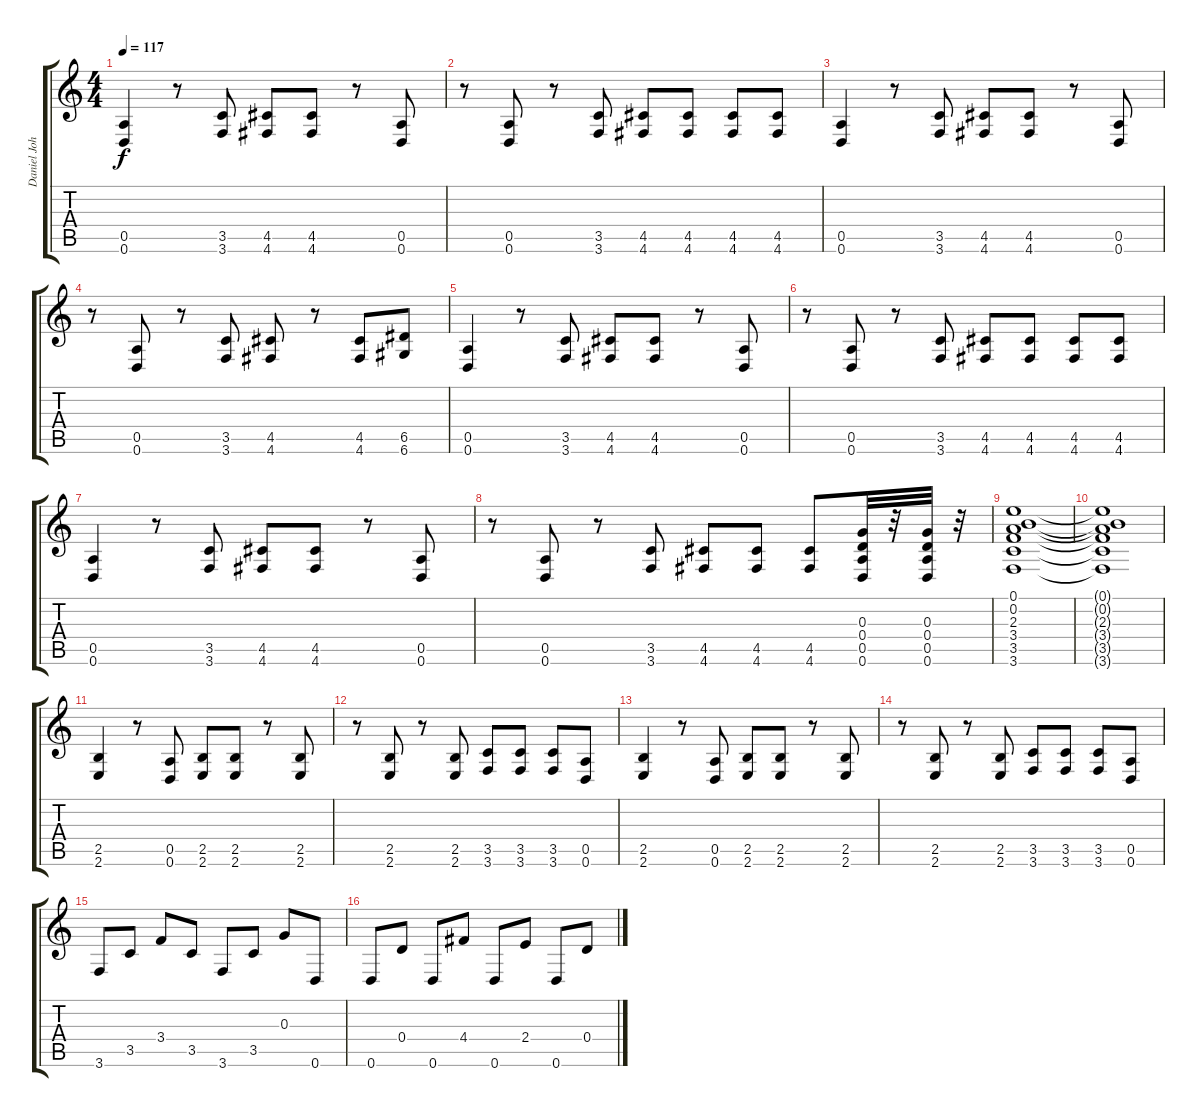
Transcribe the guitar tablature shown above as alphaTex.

\track ("Daniel Johns" "Daniel Joh") {instrument distortionguitar}
\staff {score tabs}
\tuning (E4 B3 G3 D3 A2 D2) {hide}
\ts (4 4)
\tempo 117
\clef g2
\ks c
(0.5 0.6).4{dy f} r.8 (3.5 3.6).8 (4.5 4.6).8 (4.5 4.6).8 r.8 (0.5 0.6).8 |
r.8 (0.5 0.6).8 r.8 (3.5 3.6).8 (4.5 4.6).8 (4.5 4.6).8 (4.5 4.6).8 (4.5 4.6).8 |
(0.5 0.6).4 r.8 (3.5 3.6).8 (4.5 4.6).8 (4.5 4.6).8 r.8 (0.5 0.6).8 |
r.8 (0.5 0.6).8 r.8 (3.5 3.6).8 (4.5 4.6).8 r.8 (4.5 4.6).8 (6.5 6.6).8 |
(0.5 0.6).4 r.8 (3.5 3.6).8 (4.5 4.6).8 (4.5 4.6).8 r.8 (0.5 0.6).8 |
r.8 (0.5 0.6).8 r.8 (3.5 3.6).8 (4.5 4.6).8 (4.5 4.6).8 (4.5 4.6).8 (4.5 4.6).8 |
(0.5 0.6).4 r.8 (3.5 3.6).8 (4.5 4.6).8 (4.5 4.6).8 r.8 (0.5 0.6).8 |
r.8 (0.5 0.6).8 r.8 (3.5 3.6).8 (4.5 4.6).8 (4.5 4.6).8 (4.5 4.6).8 (0.3 0.4 0.5 0.6).32 r.32 (0.3 0.4 0.5 0.6).32 r.32 |
(0.1 0.2 2.3 3.4 3.5 3.6).1 |
(0.1{t} 0.2{t} 2.3{t} 3.4{t} 3.5{t} 3.6{t}).1 |
(2.5 2.6).4 r.8 (0.5 0.6).8 (2.5 2.6).8 (2.5 2.6).8 r.8 (2.5 2.6).8 |
r.8 (2.5 2.6).8 r.8 (2.5 2.6).8 (3.5 3.6).8 (3.5 3.6).8 (3.5 3.6).8 (0.5 0.6).8 |
(2.5 2.6).4 r.8 (0.5 0.6).8 (2.5 2.6).8 (2.5 2.6).8 r.8 (2.5 2.6).8 |
r.8 (2.5 2.6).8 r.8 (2.5 2.6).8 (3.5 3.6).8 (3.5 3.6).8 (3.5 3.6).8 (0.5 0.6).8 |
3.6.8{instrument acousticguitarnylon} 3.5.8 3.4.8 3.5.8 3.6.8 3.5.8 0.3.8 0.6.8 |
0.6.8 0.4.8 0.6.8 4.4.8 0.6.8 2.4.8 0.6.8 0.4.8
